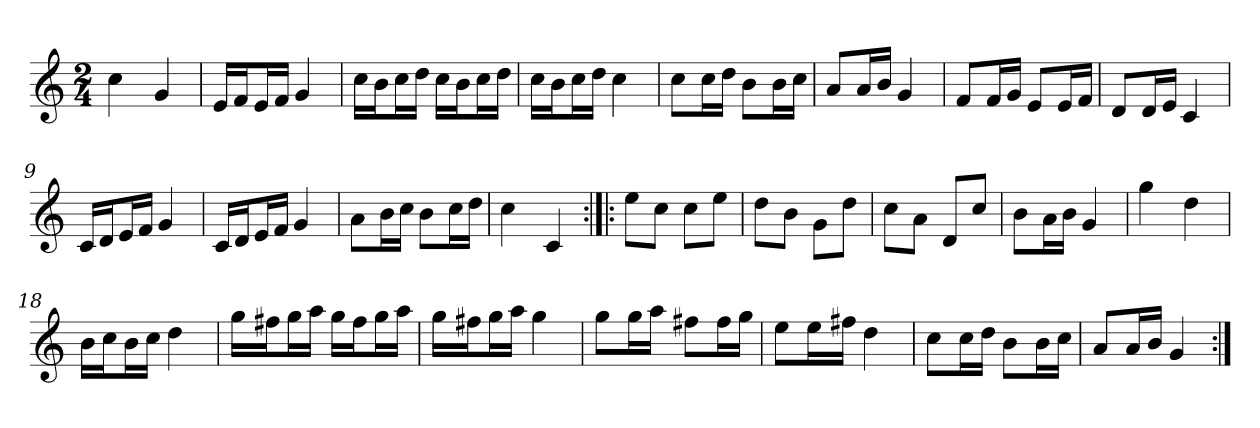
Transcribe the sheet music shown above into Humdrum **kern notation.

**kern
*part1
*staff1
*clefG2
*k[]
*C:
*M2/4
*MM120
=1
4cc
4g
=2
16e/LL
16f/J
16e/L
16f/JJ
4g
=3
16cc\LL
16b\J
16cc\L
16dd\JJ
16cc\LL
16b\J
16cc\L
16dd\JJ
=4
16cc\LL
16b\J
16cc\L
16dd\JJ
4cc
=5
8cc\L
16cc\L
16dd\JJ
8b\L
16b\L
16cc\JJ
=6
8a/L
16a/L
16b/JJ
4g
=7
8f/L
16f/L
16g/JJ
8e/L
16e/L
16f/JJ
=8
8d/L
16d/L
16e/JJ
4c
=9
16c/LL
16d/J
16e/L
16f/JJ
4g
=10
16c/LL
16d/J
16e/L
16f/JJ
4g
=11
8a\L
16b\L
16cc\JJ
8b\L
16cc\L
16dd\JJ
=12
4cc
4c
=13:|!|:
8ee\L
8cc\J
8cc\L
8ee\J
=14
8dd\L
8b\J
8g\L
8dd\J
=15
8cc\L
8a\J
8d/L
8cc/J
=16
8b\L
16a\L
16b\JJ
4g
=17
4gg
4dd
=18
16b\LL
16cc\J
16b\L
16cc\JJ
4dd
=19
16gg\LL
16ff#X\J
16gg\L
16aa\JJ
16gg\LL
16ff#\J
16gg\L
16aa\JJ
=20
16gg\LL
16ff#X\J
16gg\L
16aa\JJ
4gg
=21
8gg\L
16gg\L
16aa\JJ
8ff#X\L
16ff#\L
16gg\JJ
=22
8ee\L
16ee\L
16ff#X\JJ
4dd
=23
8cc\L
16cc\L
16dd\JJ
8b\L
16b\L
16cc\JJ
=24
8a/L
16a/L
16b/JJ
4g
=:|!
*-
